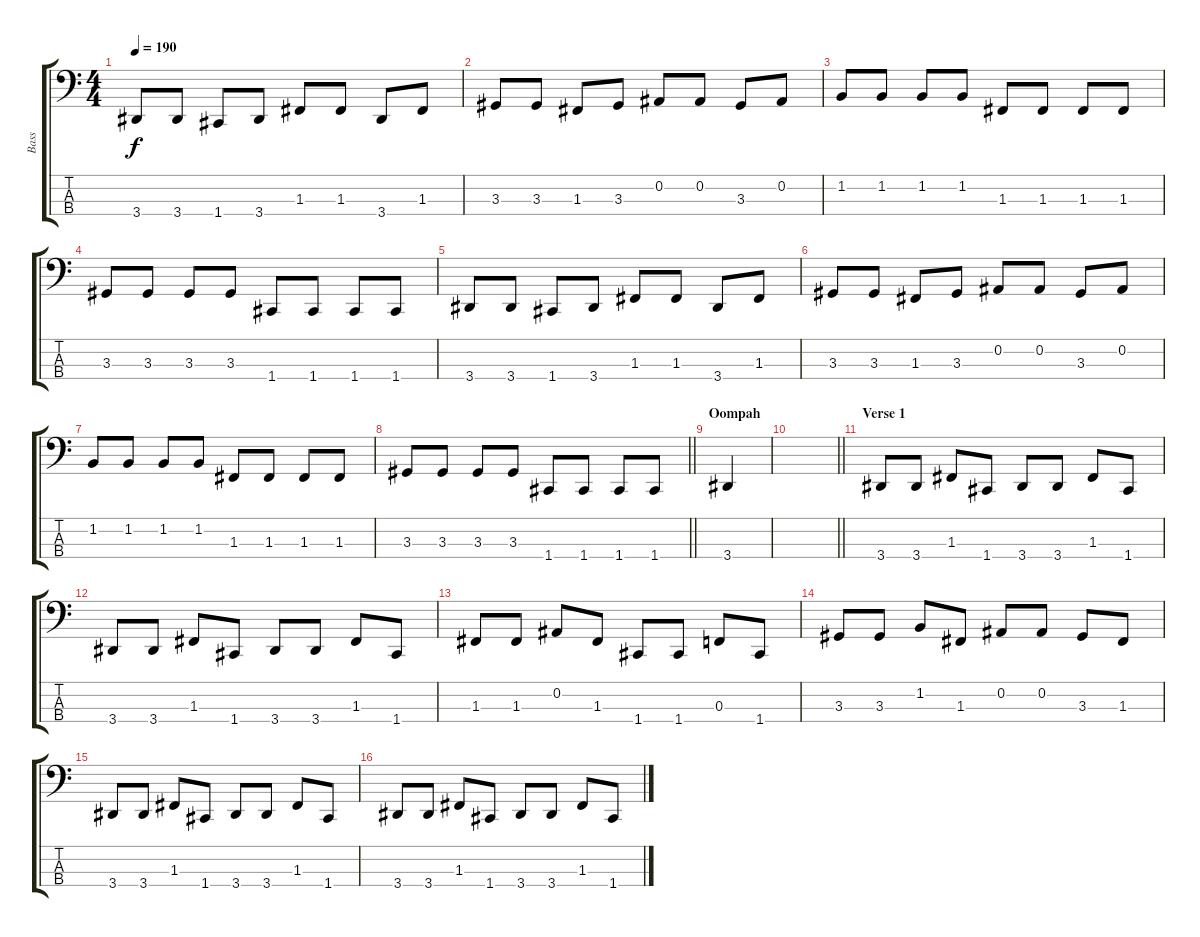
\track ("Bass" "Bass") {instrument electricbasspick}
\staff {score tabs}
\tuning (Eb2 Bb1 F1 C1) {hide}
\ts (4 4)
\tempo 190
\clef f4
\ks c
3.4.8{dy f} 3.4.8 1.4.8 3.4.8 1.3.8 1.3.8 3.4.8 1.3.8 |
3.3.8 3.3.8 1.3.8 3.3.8 0.2.8 0.2.8 3.3.8 0.2.8 |
1.2.8 1.2.8 1.2.8 1.2.8 1.3.8 1.3.8 1.3.8 1.3.8 |
3.3.8 3.3.8 3.3.8 3.3.8 1.4.8 1.4.8 1.4.8 1.4.8 |
3.4.8 3.4.8 1.4.8 3.4.8 1.3.8 1.3.8 3.4.8 1.3.8 |
3.3.8 3.3.8 1.3.8 3.3.8 0.2.8 0.2.8 3.3.8 0.2.8 |
1.2.8 1.2.8 1.2.8 1.2.8 1.3.8 1.3.8 1.3.8 1.3.8 |
\barLineRight lightlight
3.3.8 3.3.8 3.3.8 3.3.8 1.4.8 1.4.8 1.4.8 1.4.8 |
\section ("" "Oompah")
3.4.4 |
\barLineRight lightlight
|
\section ("" "Verse 1")
3.4.8 3.4.8 1.3.8 1.4.8 3.4.8 3.4.8 1.3.8 1.4.8 |
3.4.8 3.4.8 1.3.8 1.4.8 3.4.8 3.4.8 1.3.8 1.4.8 |
1.3.8 1.3.8 0.2.8 1.3.8 1.4.8 1.4.8 0.3.8 1.4.8 |
3.3.8 3.3.8 1.2.8 1.3.8 0.2.8 0.2.8 3.3.8 1.3.8 |
3.4.8 3.4.8 1.3.8 1.4.8 3.4.8 3.4.8 1.3.8 1.4.8 |
3.4.8 3.4.8 1.3.8 1.4.8 3.4.8 3.4.8 1.3.8 1.4.8
